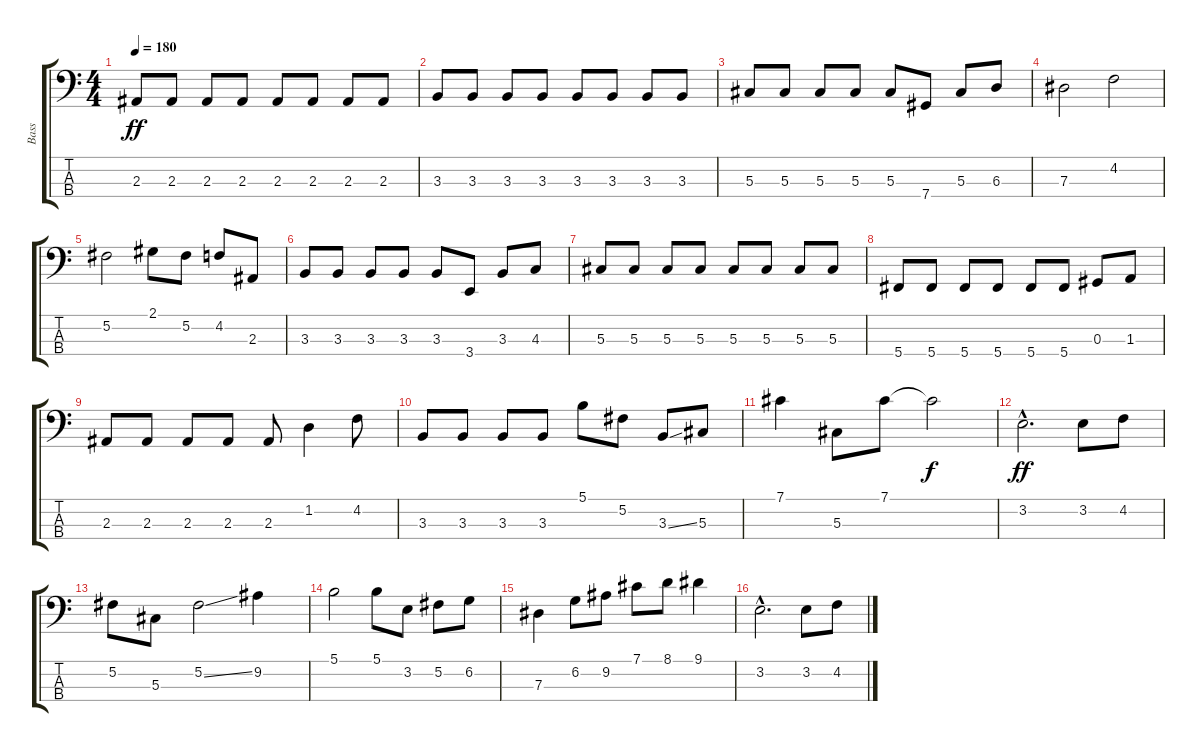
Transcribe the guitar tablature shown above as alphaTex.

\track ("Bass" "Bass") {instrument electricbassfinger}
\staff {score tabs}
\tuning (Gb2 Db2 Ab1 Db1) {hide}
\ts (4 4)
\tempo 180
\clef f4
\ks c
2.3.8{dy ff} 2.3.8 2.3.8 2.3.8 2.3.8 2.3.8 2.3.8 2.3.8 |
3.3.8 3.3.8 3.3.8 3.3.8 3.3.8 3.3.8 3.3.8 3.3.8 |
5.3.8 5.3.8 5.3.8 5.3.8 5.3.8 7.4.8 5.3.8 6.3.8 |
7.3.2 4.2.2 |
5.2.2 2.1.8 5.2.8 4.2.8 2.3.8 |
3.3.8 3.3.8 3.3.8 3.3.8 3.3.8 3.4.8 3.3.8 4.3.8 |
5.3.8 5.3.8 5.3.8 5.3.8 5.3.8 5.3.8 5.3.8 5.3.8 |
5.4.8 5.4.8 5.4.8 5.4.8 5.4.8 5.4.8 0.3.8 1.3.8 |
2.3.8 2.3.8 2.3.8 2.3.8 2.3.8 1.2.4 4.2.8 |
3.3.8 3.3.8 3.3.8 3.3.8 5.1.8 5.2.8 3.3{ss}.8 5.3.8 |
7.1.4 5.3.8 7.1.8 7.1{t}.2{dy f} |
3.2{hac}.2{d dy ff} 3.2.8 4.2.8 |
5.2.8 5.3.8 5.2{ss}.2 9.2.4 |
5.1.2 5.1.8 3.2.8 5.2.8 6.2.8 |
7.3.4 6.2.8 9.2.8 7.1.8 8.1.8 9.1.4 |
3.2{hac}.2{d} 3.2.8 4.2.8
